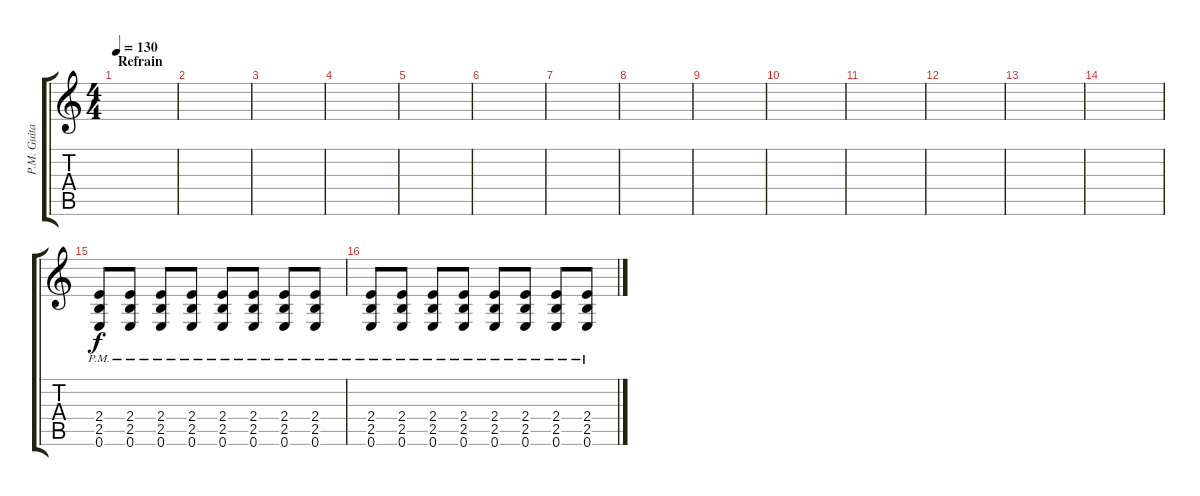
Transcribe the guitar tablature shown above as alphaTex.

\track ("P.M. Guitar" "P.M. Guita") {instrument electricguitarmuted}
\staff {score tabs}
\tuning (E4 B3 G3 D3 A2 E2) {hide}
\ts (4 4)
\section ("" "Refrain")
\tempo 130
\clef g2
\ks c
|
|
|
|
|
|
|
|
|
|
|
|
|
|
(2.4{pm} 2.5{pm} 0.6{pm}).8{volume 5} (2.4{pm} 2.5{pm} 0.6{pm}).8 (2.4{pm} 2.5{pm} 0.6{pm}).8 (2.4{pm} 2.5{pm} 0.6{pm}).8 (2.4{pm} 2.5{pm} 0.6{pm}).8 (2.4{pm} 2.5{pm} 0.6{pm}).8 (2.4{pm} 2.5{pm} 0.6{pm}).8 (2.4{pm} 2.5{pm} 0.6{pm}).8 |
(2.4{pm} 2.5{pm} 0.6{pm}).8 (2.4{pm} 2.5{pm} 0.6{pm}).8 (2.4{pm} 2.5{pm} 0.6{pm}).8 (2.4{pm} 2.5{pm} 0.6{pm}).8 (2.4{pm} 2.5{pm} 0.6{pm}).8 (2.4{pm} 2.5{pm} 0.6{pm}).8 (2.4{pm} 2.5{pm} 0.6{pm}).8 (2.4{pm} 2.5{pm} 0.6{pm}).8
